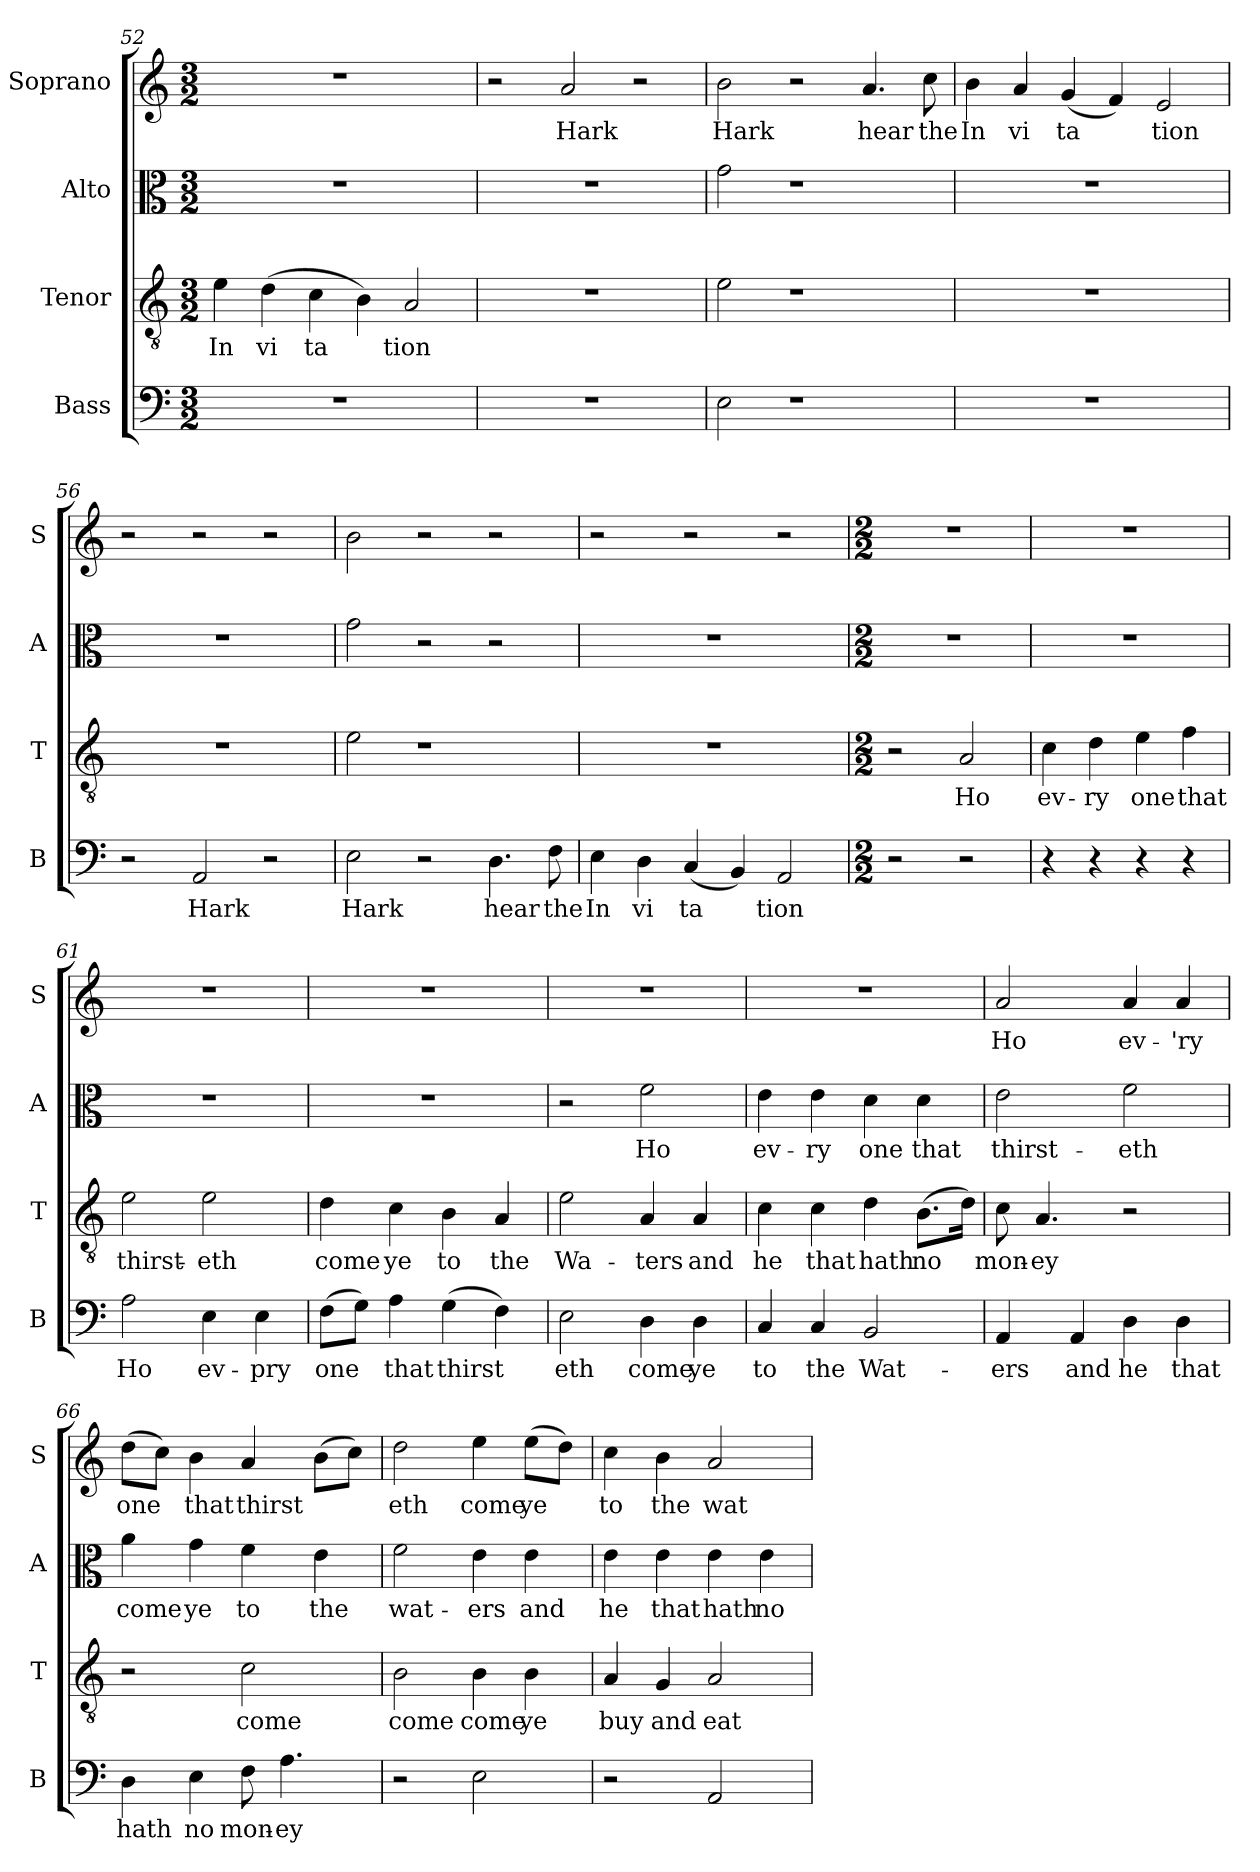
**kern	**text	**kern	**text	**kern	**text	**kern	**text
*part4	*part4	*part3	*part3	*part2	*part2	*part1	*part1
*staff4	*staff4	*staff3	*staff3	*staff2	*staff2	*staff1	*staff1
*I"Bass	*	*I"Tenor	*	*I"Alto	*	*I"Soprano	*
*I'B	*	*I'T	*	*I'A	*	*I'S	*
*clefF4	*	*clefGv2	*	*clefC3	*	*clefG2	*
*k[]	*	*k[]	*	*k[]	*	*k[]	*
*C:	*	*C:	*	*C:	*	*C:	*
*M3/2	*	*M3/2	*	*M3/2	*	*M3/2	*
=52	=52	=52	=52	=52	=52	=52	=52
1.r	.	4e\	In	1.r	.	1.r	.
.	.	(4d\	vi	.	.	.	.
.	.	4c\	ta	.	.	.	.
.	.	4B\)	.	.	.	.	.
.	.	2A/	tion	.	.	.	.
!!LO:LB:g=z
=53	=53	=53	=53	=53	=53	=53	=53
1.r	.	1.r	.	1.r	.	2r	.
.	.	.	.	.	.	2a/	Hark
.	.	.	.	.	.	2r	.
=54	=54	=54	=54	=54	=54	=54	=54
2E\	.	2e\	.	2g\	.	2b\	Hark
1r	.	1r	.	1r	.	2r	.
.	.	.	.	.	.	4.a/	hear
.	.	.	.	.	.	8cc\	the
=55	=55	=55	=55	=55	=55	=55	=55
1.r	.	1.r	.	1.r	.	4b\	In
.	.	.	.	.	.	4a/	vi
.	.	.	.	.	.	(4g/	ta
.	.	.	.	.	.	4f/)	.
.	.	.	.	.	.	2e/	tion
=56	=56	=56	=56	=56	=56	=56	=56
2r	.	1.r	.	1.r	.	2r	.
2AA/	Hark	.	.	.	.	2r	.
2r	.	.	.	.	.	2r	.
=57	=57	=57	=57	=57	=57	=57	=57
2E\	Hark	2e\	.	2g\	.	2b\	.
2r	.	1r	.	2r	.	2r	.
4.D\	hear	.	.	2r	.	2r	.
8F\	the	.	.	.	.	.	.
!!LO:PB:g=z
=58	=58	=58	=58	=58	=58	=58	=58
4E\	In	1.r	.	1.r	.	2r	.
4D\	vi	.	.	.	.	.	.
(4C/	ta	.	.	.	.	2r	.
4BB/)	.	.	.	.	.	.	.
2AA/	tion	.	.	.	.	2r	.
=59	=59	=59	=59	=59	=59	=59	=59
*M2/2	*	*M2/2	*	*M2/2	*	*M2/2	*
2r	.	2r	.	1r	.	1r	.
2r	.	2A/	Ho	.	.	.	.
=60	=60	=60	=60	=60	=60	=60	=60
4r	.	4c\	ev-	1r	.	1r	.
4r	.	4d\	-ry	.	.	.	.
4r	.	4e\	one	.	.	.	.
4r	.	4f\	that	.	.	.	.
=61	=61	=61	=61	=61	=61	=61	=61
2A\	Ho	2e\	thirst-	1r	.	1r	.
4E\	ev-	2e\	-eth	.	.	.	.
4E\	-pry	.	.	.	.	.	.
=62	=62	=62	=62	=62	=62	=62	=62
(8F\L	one	4d\	come	1r	.	1r	.
8G\J)	.	.	.	.	.	.	.
4A\	that	4c\	ye	.	.	.	.
(4G\	thirst	4B\	to	.	.	.	.
4F\)	.	4A/	the	.	.	.	.
!!LO:LB:g=z
=63	=63	=63	=63	=63	=63	=63	=63
2E\	eth	2e\	Wa-	2r	.	1r	.
4D\	come	4A/	-ters	2f\	Ho	.	.
4D\	ye	4A/	and	.	.	.	.
=64	=64	=64	=64	=64	=64	=64	=64
4C/	to	4c\	he	4e\	ev-	1r	.
4C/	the	4c\	that	4e\	-ry	.	.
2BB/	Wat-	4d\	hath	4d\	one	.	.
.	.	(8.B\L	no	4d\	that	.	.
.	.	16d\Jk)	.	.	.	.	.
=65	=65	=65	=65	=65	=65	=65	=65
4AA/	-ers	8c\	mon-	2e\	thirst-	2a/	Ho
.	.	4.A/	-ey	.	.	.	.
4AA/	and	.	.	.	.	.	.
4D\	he	2r	.	2f\	-eth	4a/	ev-
4D\	that	.	.	.	.	4a/	-'ry
=66	=66	=66	=66	=66	=66	=66	=66
4D\	hath	2r	.	4a\	come	(8dd\L	one
.	.	.	.	.	.	8cc\J)	.
4E\	no	.	.	4g\	ye	4b\	that
8F\	mon-	2c\	come	4f\	to	4a/	thirst
4.A\	-ey	.	.	.	.	.	.
.	.	.	.	4e\	the	(8b\L	.
.	.	.	.	.	.	8cc\J)	.
!!LO:LB:g=z
=67	=67	=67	=67	=67	=67	=67	=67
2r	.	2B\	come	2f\	wat-	2dd\	eth
2E\	.	4B\	come	4e\	-ers	4ee\	come
.	.	4B\	ye	4e\	and	(8ee\L	ye
.	.	.	.	.	.	8dd\J)	.
=68	=68	=68	=68	=68	=68	=68	=68
2r	.	4A/	buy	4e\	he	4cc\	to
.	.	4G/	and	4e\	that	4b\	the
2AA/	.	2A/	eat	4e\	hath	2a/	wat-
.	.	.	.	4e\	no	.	.
=	=	=	=	=	=	=	=
*-	*-	*-	*-	*-	*-	*-	*-
